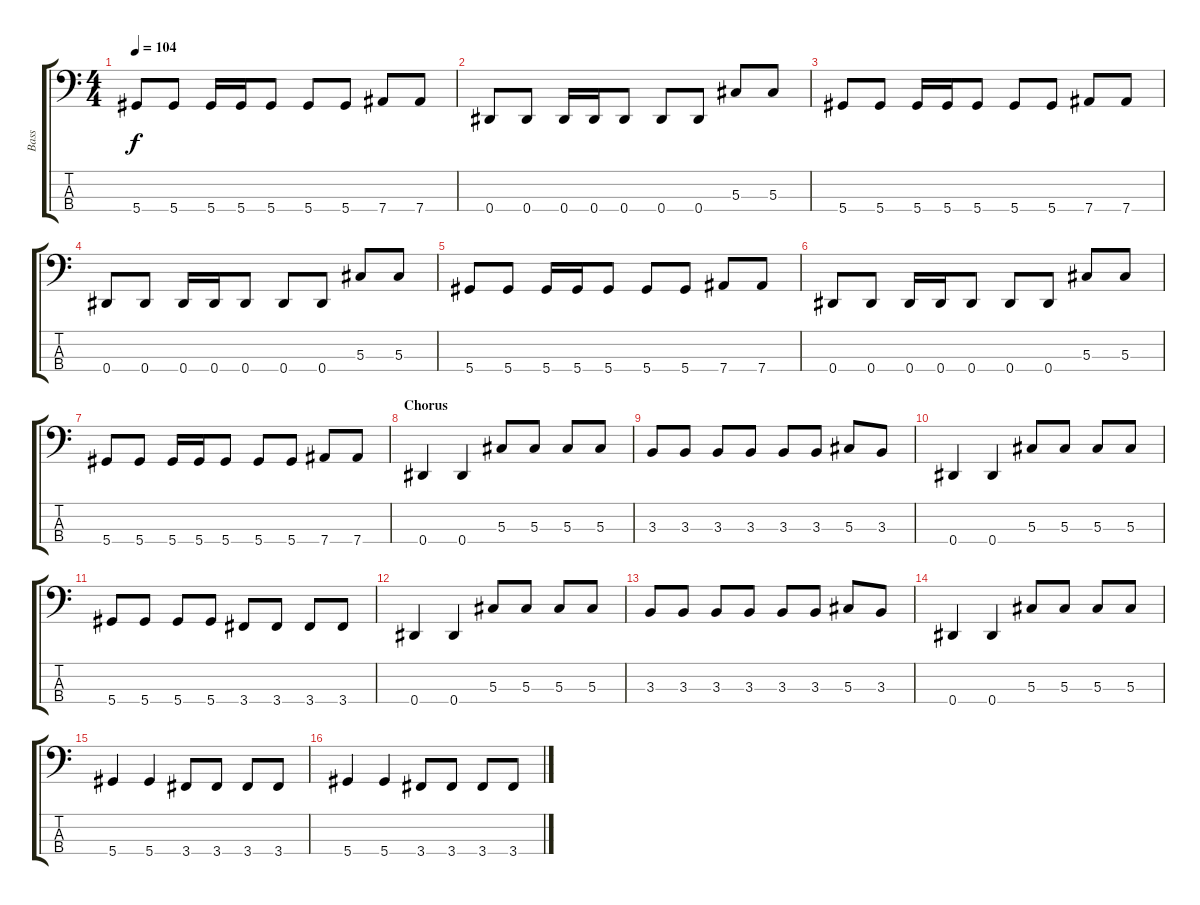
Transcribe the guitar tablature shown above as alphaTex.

\track ("Bass" "Bass") {instrument electricbasspick}
\staff {score tabs}
\tuning (Gb2 Db2 Ab1 Eb1) {hide}
\ts (4 4)
\tempo 104
\clef f4
\ks c
5.4.8{dy f} 5.4.8 5.4.16 5.4.16 5.4.8 5.4.8 5.4.8 7.4.8 7.4.8 |
0.4.8{volume 13} 0.4.8 0.4.16 0.4.16 0.4.8 0.4.8 0.4.8 5.3.8 5.3.8 |
5.4.8 5.4.8 5.4.16 5.4.16 5.4.8 5.4.8 5.4.8 7.4.8 7.4.8 |
0.4.8{volume 13} 0.4.8 0.4.16 0.4.16 0.4.8 0.4.8 0.4.8 5.3.8 5.3.8 |
5.4.8 5.4.8 5.4.16 5.4.16 5.4.8 5.4.8 5.4.8 7.4.8 7.4.8 |
0.4.8{volume 13} 0.4.8 0.4.16 0.4.16 0.4.8 0.4.8 0.4.8 5.3.8 5.3.8 |
5.4.8 5.4.8 5.4.16 5.4.16 5.4.8 5.4.8 5.4.8 7.4.8 7.4.8 |
\section ("" "Chorus")
0.4.4 0.4.4 5.3.8 5.3.8 5.3.8 5.3.8 |
3.3.8 3.3.8 3.3.8 3.3.8 3.3.8 3.3.8 5.3.8 3.3.8 |
0.4.4 0.4.4 5.3.8 5.3.8 5.3.8 5.3.8 |
5.4.8 5.4.8 5.4.8 5.4.8 3.4.8 3.4.8 3.4.8 3.4.8 |
0.4.4 0.4.4 5.3.8 5.3.8 5.3.8 5.3.8 |
3.3.8 3.3.8 3.3.8 3.3.8 3.3.8 3.3.8 5.3.8 3.3.8 |
0.4.4 0.4.4 5.3.8 5.3.8 5.3.8 5.3.8 |
5.4.4 5.4.4 3.4.8 3.4.8 3.4.8 3.4.8 |
5.4.4 5.4.4 3.4.8 3.4.8 3.4.8 3.4.8
